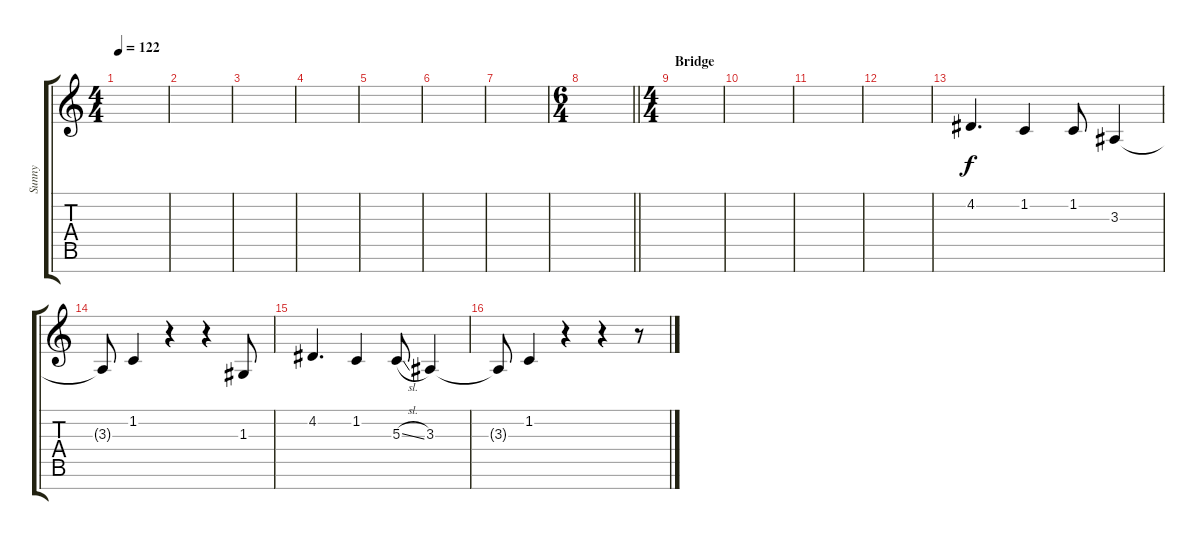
\track ("Sunny" "Sunny") {instrument recorder}
\staff {score tabs}
\tuning (E4 B3 G3 D3 A2 E2 B1) {hide}
\ts (4 4)
\tempo 122
\clef g2
\ks c
|
|
|
|
|
|
|
\ts (6 4)
\barLineRight lightlight
|
\ts (4 4)
\section ("" "Bridge")
|
|
|
|
4.2.4{d volume 16} 1.2.4 1.2.8 3.3.4 |
3.3{t}.8 1.2.4 r.4 r.4 1.3.8 |
4.2.4{d} 1.2.4 5.3{sl}.8 3.3.4 |
3.3{t}.8 1.2.4 r.4 r.4 r.8
